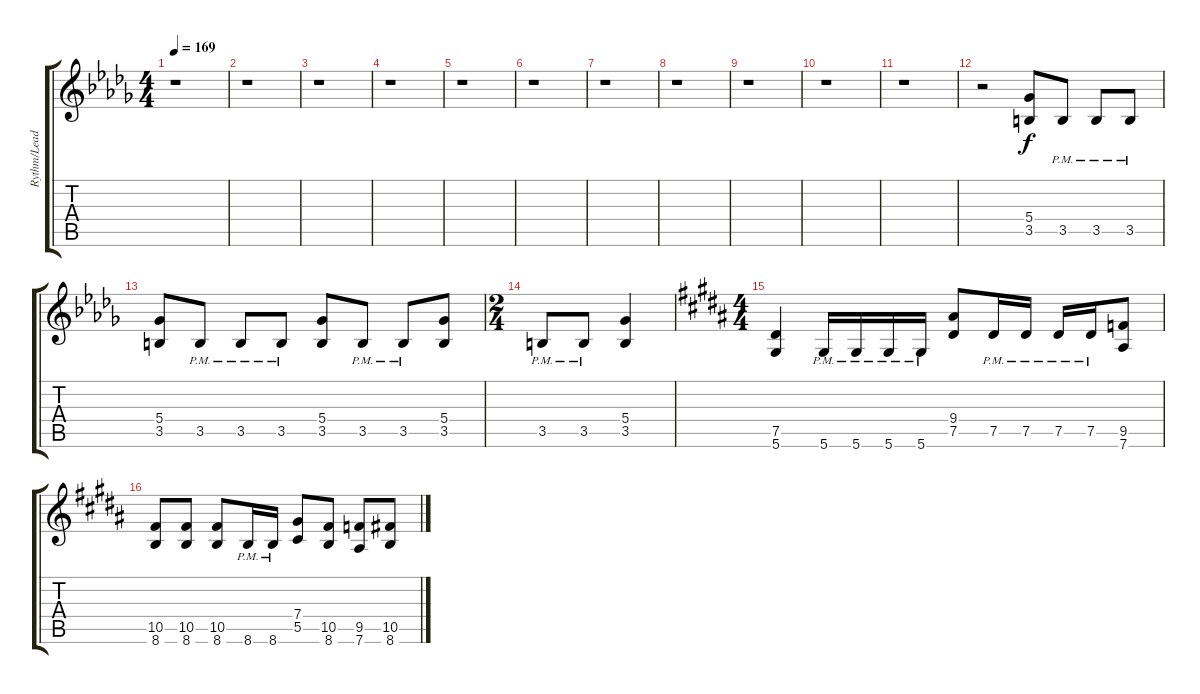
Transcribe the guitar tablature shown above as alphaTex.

\track ("Rythm/Lead 1" "Rythm/Lead") {instrument distortionguitar}
\staff {score tabs}
\tuning (Eb4 Bb3 Gb3 Db3 Ab2 Eb2) {hide}
\ts (4 4)
\tempo 169
\clef g2
\ks db
r.1{dy f} |
r.1 |
r.1 |
r.1 |
r.1 |
r.1 |
r.1 |
r.1 |
r.1 |
r.1 |
r.1 |
r.2 (5.4 3.5).8 3.5{pm}.8 3.5{pm}.8 3.5{pm}.8 |
(5.4 3.5).8 3.5{pm}.8 3.5{pm}.8 3.5{pm}.8 (5.4 3.5).8 3.5{pm}.8 3.5{pm}.8 (5.4 3.5).8 |
\ts (2 4)
3.5{pm}.8 3.5{pm}.8 (5.4 3.5).4 |
\ts (4 4)
\ks b
(7.5 5.6).4 5.6{pm}.16 5.6{pm}.16 5.6{pm}.16 5.6{pm}.16 (9.4 7.5).8 7.5{pm}.16 7.5{pm}.16 7.5{pm}.16 7.5{pm}.16 (9.5 7.6).8 |
(10.5 8.6).8 (10.5 8.6).8 (10.5 8.6).8 8.6{pm}.16 8.6{pm}.16 (7.4 5.5).8 (10.5 8.6).8 (9.5 7.6).8 (10.5 8.6).8
